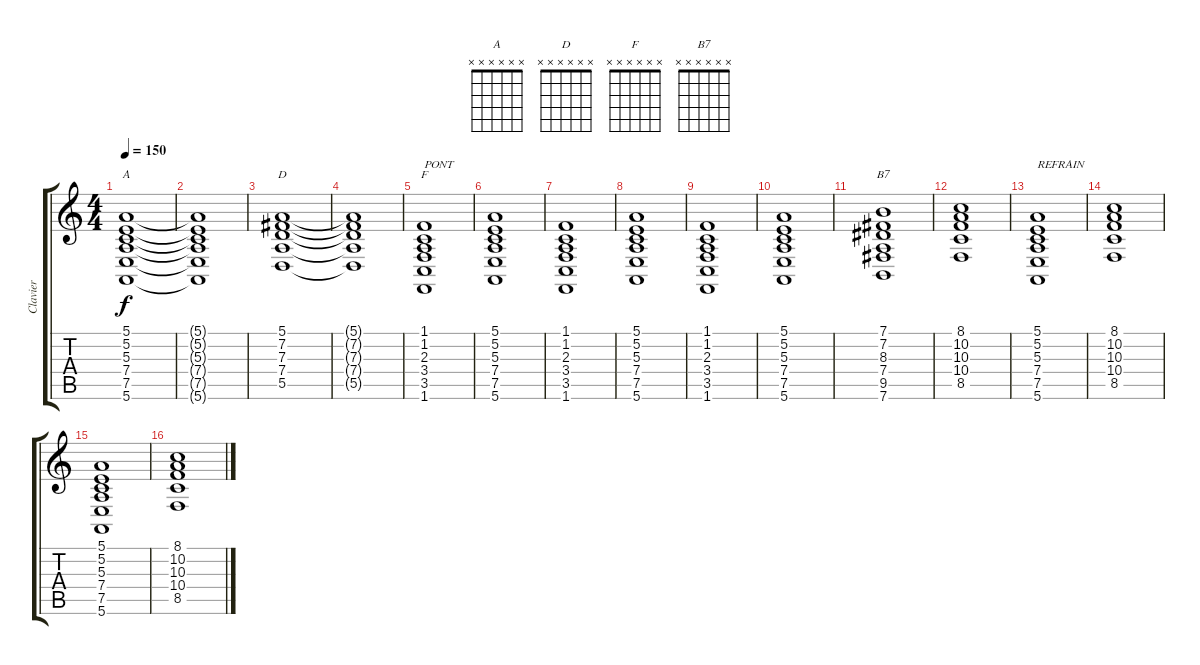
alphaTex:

\track ("Clavier" "Clavier") {instrument drawbarorgan}
\staff {score tabs}
\tuning (E4 B3 G3 D3 A2 E2) {hide}
\chord ("A" x x x x x x)
\chord ("D" x x x x x x)
\chord ("F" x x x x x x)
\chord ("B7" x x x x x x)
\ts (4 4)
\tempo 150
\clef g2
\ks c
(5.1 5.2 5.3 7.4 7.5 5.6).1{ch "A" dy f} |
(5.1{t} 5.2{t} 5.3{t} 7.4{t} 7.5{t} 5.6{t}).1 |
(5.1 7.2 7.3 7.4 5.5).1{ch "D"} |
(5.1{t} 7.2{t} 7.3{t} 7.4{t} 5.5{t}).1 |
(1.1 1.2 2.3 3.4 3.5 1.6).1{ch "F" txt "PONT"} |
(5.1 5.2 5.3 7.4 7.5 5.6).1 |
(1.1 1.2 2.3 3.4 3.5 1.6).1 |
(5.1 5.2 5.3 7.4 7.5 5.6).1 |
(1.1 1.2 2.3 3.4 3.5 1.6).1 |
(5.1 5.2 5.3 7.4 7.5 5.6).1 |
(7.1 7.2 8.3 7.4 9.5 7.6).1{ch "B7"} |
(8.1 10.2 10.3 10.4 8.5).1 |
(5.1 5.2 5.3 7.4 7.5 5.6).1{txt "REFRAIN"} |
(8.1 10.2 10.3 10.4 8.5).1 |
(5.1 5.2 5.3 7.4 7.5 5.6).1 |
(8.1 10.2 10.3 10.4 8.5).1
